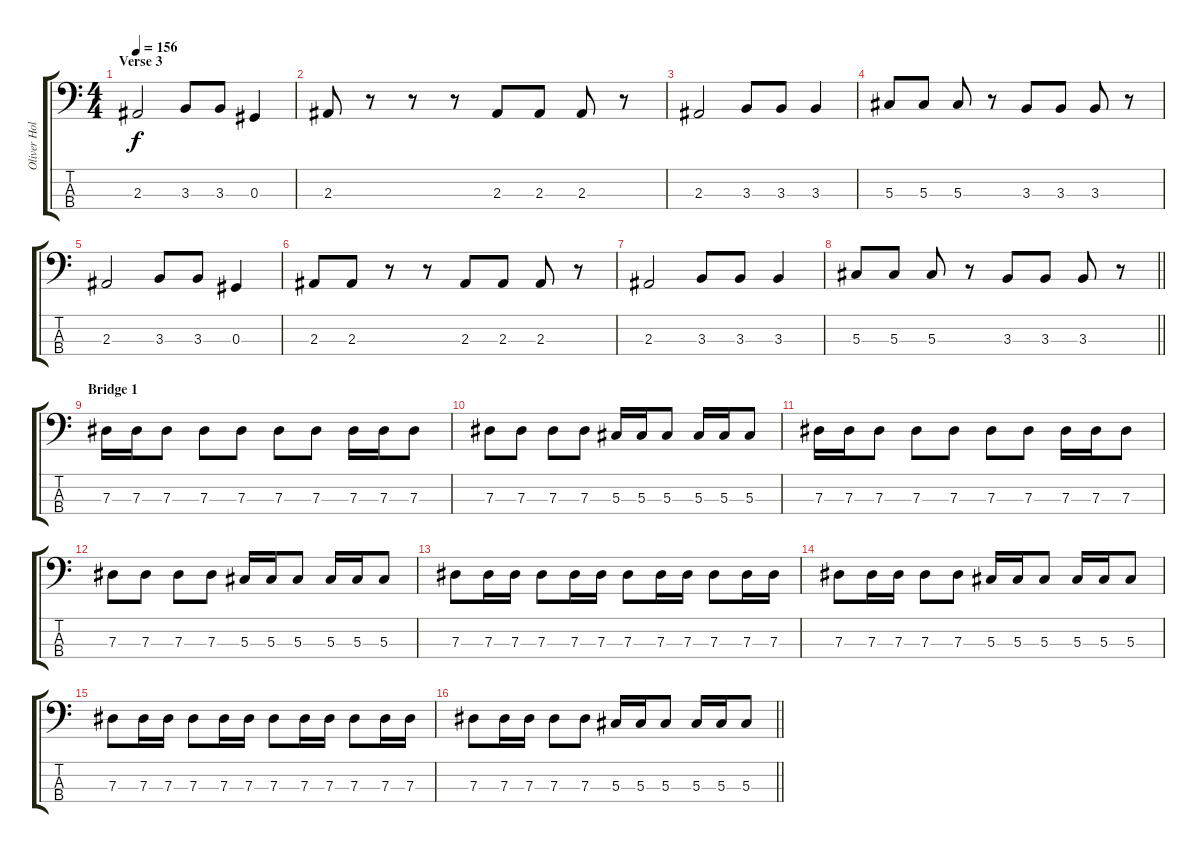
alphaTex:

\track ("Oliver Holzwarth" "Oliver Hol") {instrument electricbasspick}
\staff {score tabs}
\tuning (Gb2 Db2 Ab1 Eb1) {hide}
\ts (4 4)
\section ("" "Verse 3")
\tempo 156
\clef f4
\ks c
2.3.2{dy f} 3.3.8 3.3.8 0.3.4 |
2.3.8 r.8 r.8 r.8 2.3.8 2.3.8 2.3.8 r.8 |
2.3.2 3.3.8 3.3.8 3.3.4 |
5.3.8 5.3.8 5.3.8 r.8 3.3.8 3.3.8 3.3.8 r.8 |
2.3.2 3.3.8 3.3.8 0.3.4 |
2.3.8 2.3.8 r.8 r.8 2.3.8 2.3.8 2.3.8 r.8 |
2.3.2 3.3.8 3.3.8 3.3.4 |
\barLineRight lightlight
5.3.8 5.3.8 5.3.8 r.8 3.3.8 3.3.8 3.3.8 r.8 |
\section ("" "Bridge 1")
7.3.16 7.3.16 7.3.8 7.3.8 7.3.8 7.3.8 7.3.8 7.3.16 7.3.16 7.3.8 |
7.3.8 7.3.8 7.3.8 7.3.8 5.3.16 5.3.16 5.3.8 5.3.16 5.3.16 5.3.8 |
7.3.16 7.3.16 7.3.8 7.3.8 7.3.8 7.3.8 7.3.8 7.3.16 7.3.16 7.3.8 |
7.3.8 7.3.8 7.3.8 7.3.8 5.3.16 5.3.16 5.3.8 5.3.16 5.3.16 5.3.8 |
7.3.8 7.3.16 7.3.16 7.3.8 7.3.16 7.3.16 7.3.8 7.3.16 7.3.16 7.3.8 7.3.16 7.3.16 |
7.3.8 7.3.16 7.3.16 7.3.8 7.3.8 5.3.16 5.3.16 5.3.8 5.3.16 5.3.16 5.3.8 |
7.3.8 7.3.16 7.3.16 7.3.8 7.3.16 7.3.16 7.3.8 7.3.16 7.3.16 7.3.8 7.3.16 7.3.16 |
\barLineRight lightlight
7.3.8 7.3.16 7.3.16 7.3.8 7.3.8 5.3.16 5.3.16 5.3.8 5.3.16 5.3.16 5.3.8
